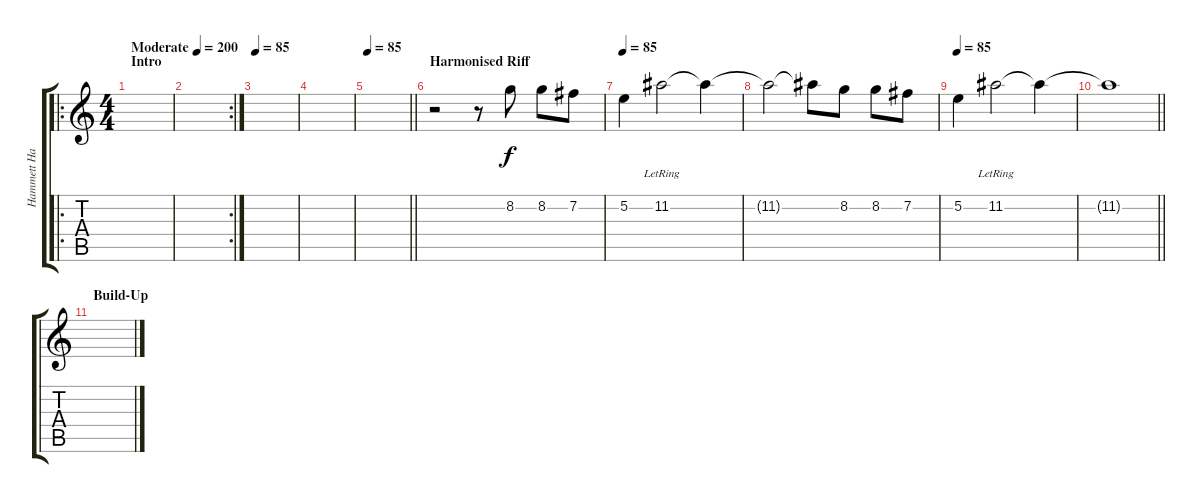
\track ("Hammett Harmonisation/Extra" "Hammett Ha") {instrument distortionguitar}
\staff {score tabs}
\tuning (E4 B3 G3 D3 A2 E2) {hide}
\ro
\ts (4 4)
\section ("" "Intro")
\tempo (200 "Moderate")
\tempo 85
\tempo (200 "Moderate")
\clef g2
\ks c
|
\rc 2
|
\tempo 85
|
|
\tempo 85
\barLineRight lightlight
|
\section ("" "Harmonised Riff")
r.2 r.8 8.2.8 8.2.8 7.2.8 |
\tempo 85
5.2.4 11.2{lr}.2 11.2{t}.4 |
11.2{t}.2 11.2{t}.8 8.2.8 8.2.8 7.2.8 |
\tempo 85
5.2.4 11.2{lr}.2 11.2{t}.4 |
\barLineRight lightlight
11.2{t}.1 |
\section ("" "Build-Up")
